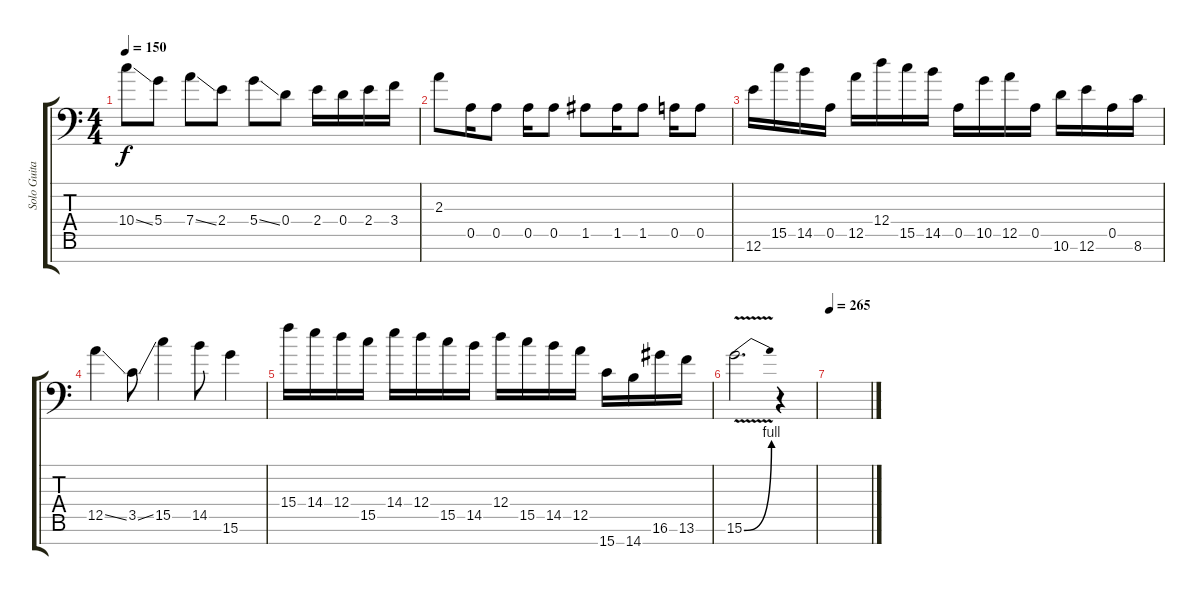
\track ("Solo Guitar" "Solo Guita") {instrument distortionguitar}
\staff {score tabs}
\tuning (E4 B3 G3 D3 A2 E2 A1) {hide}
\ts (4 4)
\tempo 150
\clef f4
\ks c
10.4{ss}.8{dy f} 5.4.8 7.4{ss}.8 2.4.8 5.4{ss}.8 0.4.8 2.4.16 0.4.16 2.4.16 3.4.16 |
2.3.8 0.5.16 0.5.8 0.5.16 0.5.8 1.5.8 1.5.16 1.5.8 0.5.16 0.5.8 |
12.6.16 15.5.16 14.5.16 0.5.16 12.5.16 12.4.16 15.5.16 14.5.16 0.5.16 10.5.16 12.5.16 0.5.16 10.6.16 12.6.16 0.5.16 8.6.16 |
12.5{ss}.4 3.5{ss}.8 15.5.4 14.5.8 15.6.4 |
15.4.16 14.4.16 12.4.16 15.5.16 14.4.16 12.4.16 15.5.16 14.5.16 12.4.16 15.5.16 14.5.16 12.5.16 15.7.16 14.7.16 16.6.16 13.6.16 |
15.6{be (bend 0 0 60 4) v}.2{d} r.4 |
\tempo 265
